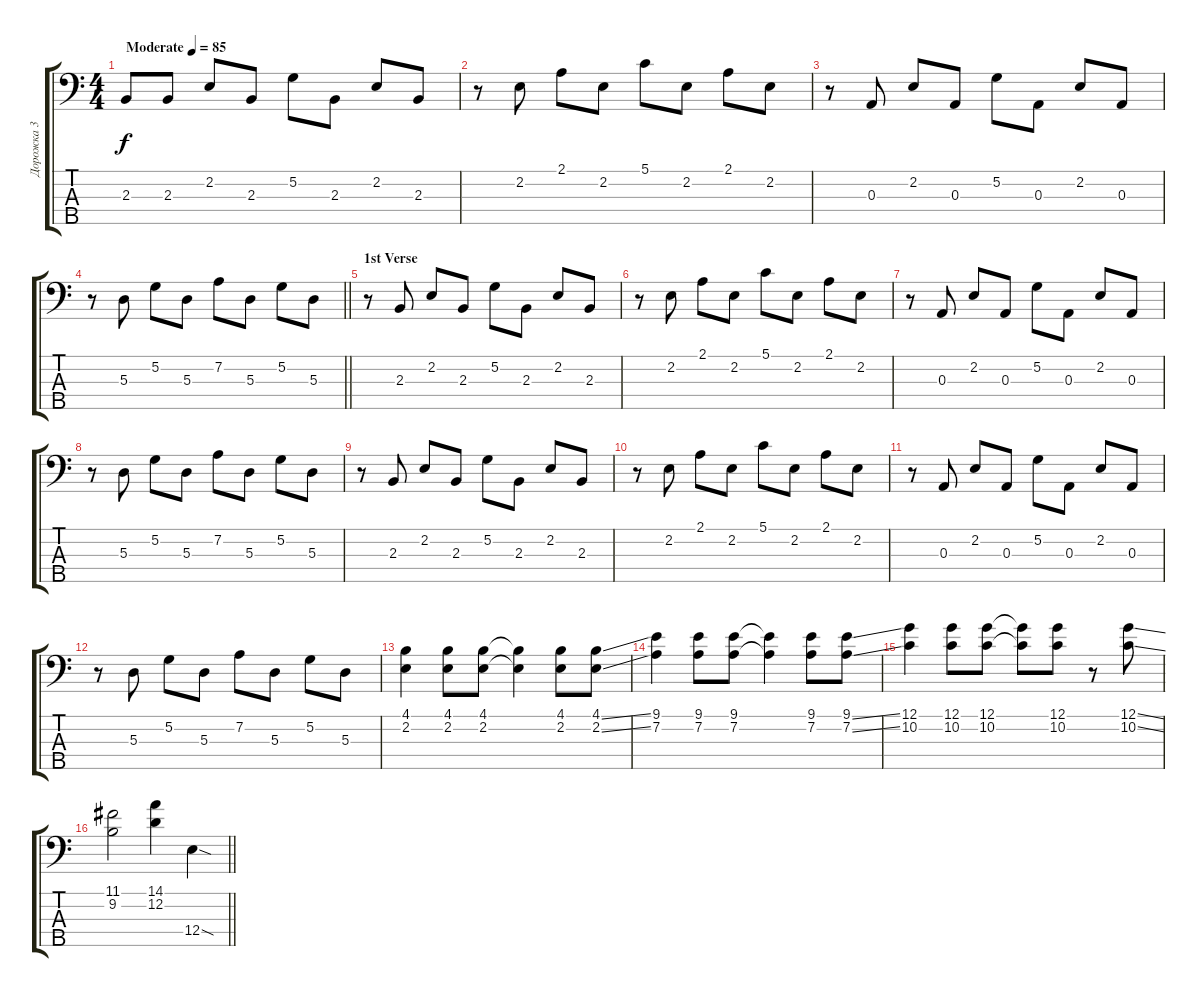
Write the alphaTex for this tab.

\track ("Дорожка 3" "Дорожка 3") {instrument electricbassfinger}
\staff {score tabs}
\tuning (G2 D2 A1 E1 B0) {hide}
\ts (4 4)
\tempo (85 "Moderate")
\clef f4
\ks c
2.3.8{dy f instrument electricbassfinger} 2.3.8 2.2.8 2.3.8 5.2.8 2.3.8 2.2.8 2.3.8 |
r.8 2.2.8 2.1.8 2.2.8 5.1.8 2.2.8 2.1.8 2.2.8 |
r.8 0.3.8 2.2.8 0.3.8 5.2.8 0.3.8 2.2.8 0.3.8 |
\barLineRight lightlight
r.8 5.3.8 5.2.8 5.3.8 7.2.8 5.3.8 5.2.8 5.3.8 |
\section ("" "1st Verse")
r.8 2.3.8 2.2.8 2.3.8 5.2.8 2.3.8 2.2.8 2.3.8 |
r.8 2.2.8 2.1.8 2.2.8 5.1.8 2.2.8 2.1.8 2.2.8 |
r.8 0.3.8 2.2.8 0.3.8 5.2.8 0.3.8 2.2.8 0.3.8 |
r.8 5.3.8 5.2.8 5.3.8 7.2.8 5.3.8 5.2.8 5.3.8 |
r.8 2.3.8 2.2.8 2.3.8 5.2.8 2.3.8 2.2.8 2.3.8 |
r.8 2.2.8 2.1.8 2.2.8 5.1.8 2.2.8 2.1.8 2.2.8 |
r.8 0.3.8 2.2.8 0.3.8 5.2.8 0.3.8 2.2.8 0.3.8 |
r.8 5.3.8 5.2.8 5.3.8 7.2.8 5.3.8 5.2.8 5.3.8 |
(4.1 2.2).4 (4.1 2.2).8 (4.1 2.2).8 (4.1{t} 2.2{t}).4 (4.1 2.2).8 (4.1{ss} 2.2{ss}).8 |
(9.1 7.2).4 (9.1 7.2).8 (9.1 7.2).8 (9.1{t} 7.2{t}).4 (9.1 7.2).8 (9.1{ss} 7.2{ss}).8 |
(12.1 10.2).4 (12.1 10.2).8 (12.1 10.2).8 (12.1{t} 10.2{t}).8 (12.1 10.2).8 r.8 (12.1{ss} 10.2{ss}).8 |
\barLineRight lightlight
(11.1 9.2).2 (14.1 12.2).4 12.4{sod}.4
